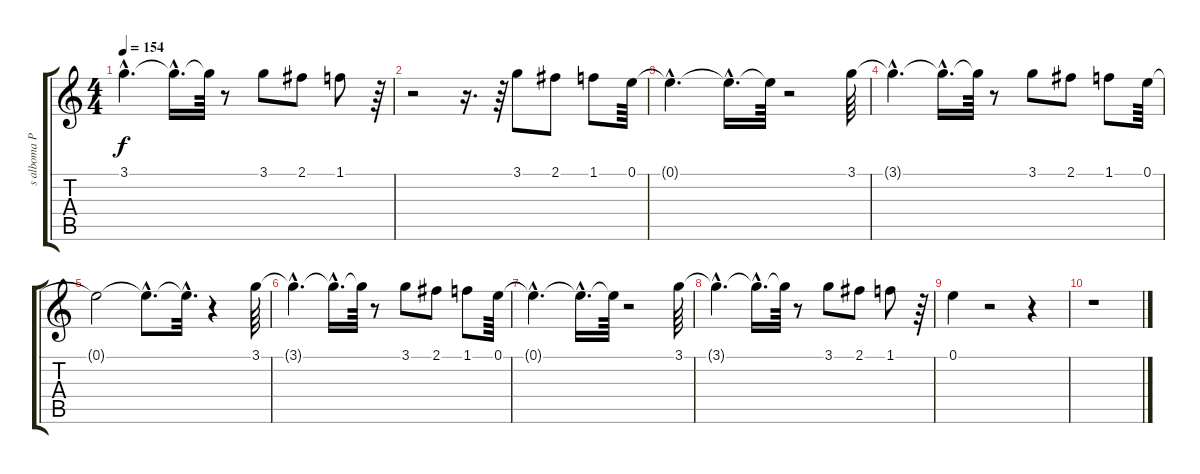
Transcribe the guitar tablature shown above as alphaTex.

\track ("s alboma PMML" "s alboma P") {instrument synthbass2}
\staff {score tabs}
\tuning (E4 B3 G3 D3 A2 E2) {hide}
\ts (4 4)
\tempo 154
\clef g2
\ks c
3.1{hac t}.4{d dy f} 3.1{hac t}.16{d} 3.1{t}.64 r.8 3.1.8{volume 16} 2.1.8 1.1.8 r.64 |
r.2 r.16{d} r.64 3.1.8{volume 5} 2.1.8 1.1.8{volume 12} 0.1.64{volume 11} |
0.1{hac t}.4{d} 0.1{hac t}.16{d} 0.1{t}.64 r.2 3.1.64{volume 15} |
3.1{hac t}.4{d} 3.1{hac t}.16{d} 3.1{t}.64 r.8 3.1.8{volume 16} 2.1.8 1.1.8 0.1.64{volume 14} |
0.1{t}.2 0.1{hac t}.8{d} 0.1{hac t}.32{d} r.4 3.1.64{volume 16} |
3.1{hac t}.4{d} 3.1{hac t}.16{d} 3.1{t}.64 r.8 3.1.8{volume 16} 2.1.8 1.1.8{volume 14} 0.1.64{volume 10} |
0.1{hac t}.4{d} 0.1{hac t}.16{d} 0.1{t}.64 r.2 3.1.64{volume 16} |
3.1{hac t}.4{d} 3.1{hac t}.16{d} 3.1{t}.64 r.8 3.1.8{volume 16} 2.1.8 1.1.8 r.64 |
0.1.4 r.2 r.4 |
r.1
